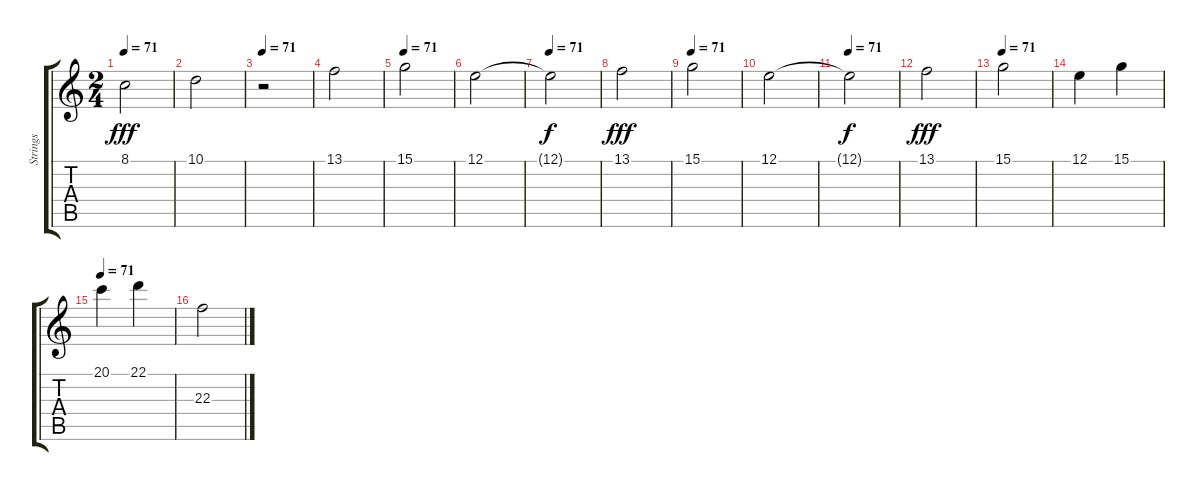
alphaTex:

\track ("Strings" "Strings") {instrument stringensemble1}
\staff {score tabs}
\tuning (E4 B3 G3 D3 A2 E2) {hide}
\ts (2 4)
\tempo 71
\clef g2
\ks c
8.1.2{dy fff} |
10.1.2 |
\tempo 71
r.2 |
13.1.2 |
\tempo 71
15.1.2 |
12.1.2 |
\tempo 71
12.1{t}.2{dy f} |
13.1.2{dy fff} |
\tempo 71
15.1.2 |
12.1.2 |
\tempo 71
12.1{t}.2{dy f} |
13.1.2{dy fff} |
\tempo 71
15.1.2 |
12.1.4 15.1.4 |
\tempo 71
20.1.4 22.1.4 |
22.3.2
